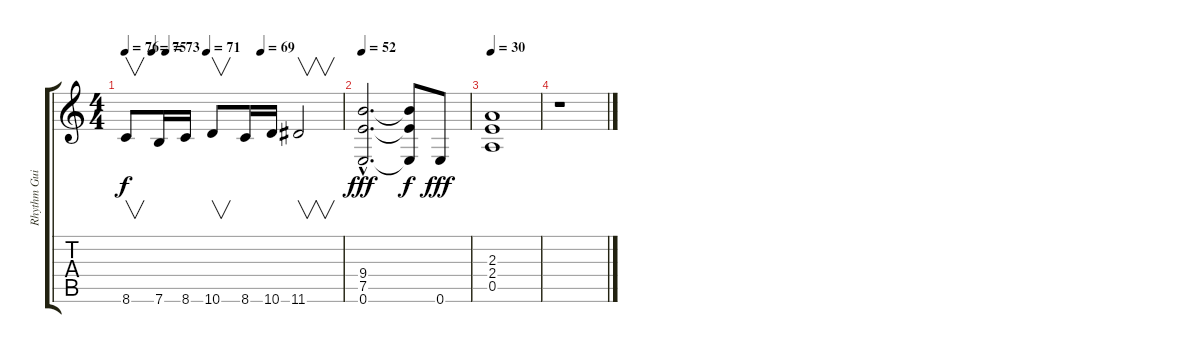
\track ("Rhythm Guitar" "Rhythm Gui") {instrument overdrivenguitar}
\staff {score tabs}
\tuning (E4 B3 G3 D3 A2 E2) {hide}
\ts (4 4)
\tempo 76
\tempo (75 0.125)
\tempo (73 0.1875)
\tempo (71 0.375)
\tempo (69 0.625)
\clef g2
\ks c
8.6.8{v dy f} 7.6.16 8.6.16 10.6.8{v} 8.6.16 10.6.16 11.6.2{v} |
\tempo 52
(9.4{hac} 7.5{hac} 0.6{hac}).2{d dy fff} (9.4{t} 7.5{t} 0.6{t}).8{dy f} 0.6.8{dy fff} |
\tempo 30
(2.3 2.4 0.5).1 |
r.1
